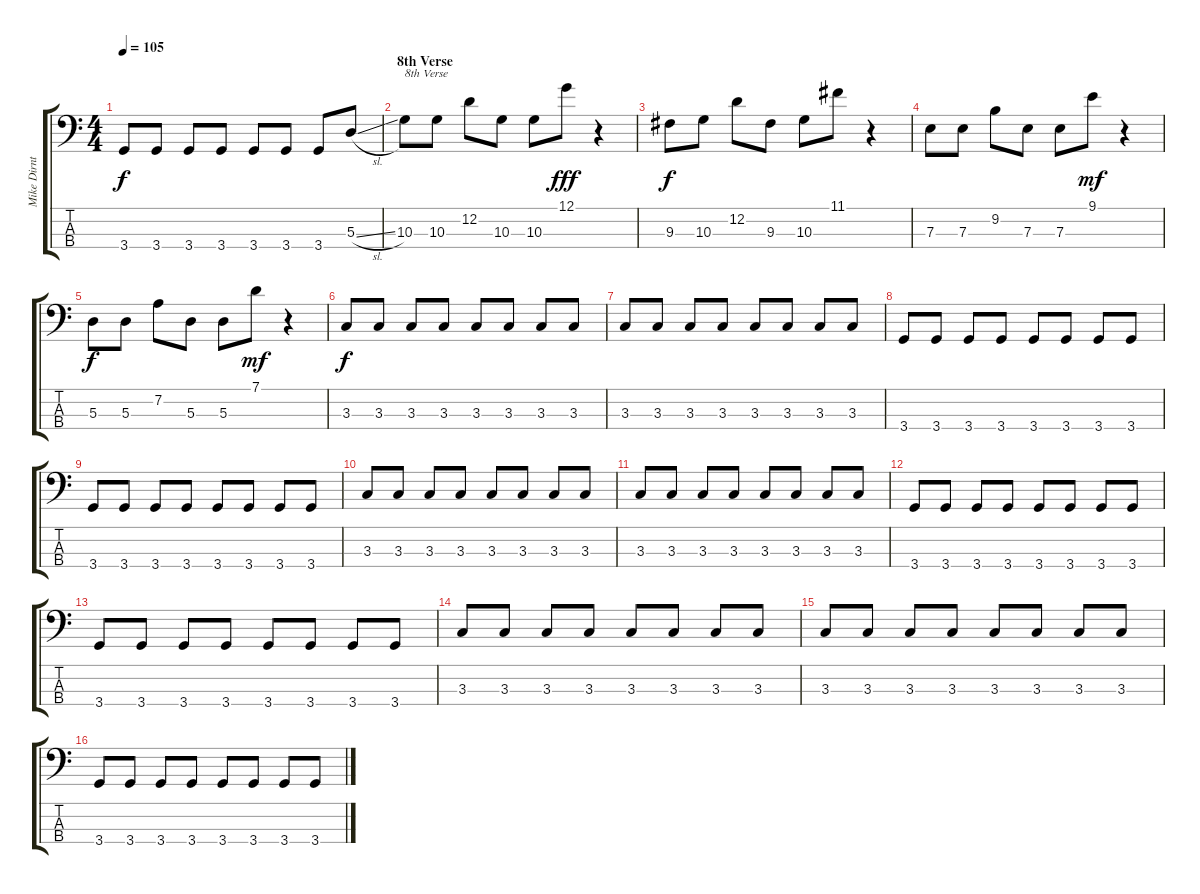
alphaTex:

\track ("Mike Dirnt" "Mike Dirnt") {instrument electricbasspick}
\staff {score tabs}
\tuning (G2 D2 A1 E1) {hide}
\ts (4 4)
\tempo 105
\clef f4
\ks c
3.4.8{dy f} 3.4.8 3.4.8 3.4.8 3.4.8 3.4.8 3.4.8 5.3{sl}.8 |
\section ("" "8th Verse")
10.3.8{txt "8th Verse"} 10.3.8 12.2.8 10.3.8 10.3.8 12.1.8{dy fff} r.4 |
9.3.8{dy f} 10.3.8 12.2.8 9.3.8 10.3.8 11.1.8 r.4 |
7.3.8 7.3.8 9.2.8 7.3.8 7.3.8 9.1.8{dy mf} r.4 |
5.3.8{dy f} 5.3.8 7.2.8 5.3.8 5.3.8 7.1.8{dy mf} r.4 |
3.3.8{dy f} 3.3.8 3.3.8 3.3.8 3.3.8 3.3.8 3.3.8 3.3.8 |
3.3.8 3.3.8 3.3.8 3.3.8 3.3.8 3.3.8 3.3.8 3.3.8 |
3.4.8 3.4.8 3.4.8 3.4.8 3.4.8 3.4.8 3.4.8 3.4.8 |
3.4.8 3.4.8 3.4.8 3.4.8 3.4.8 3.4.8 3.4.8 3.4.8 |
3.3.8 3.3.8 3.3.8 3.3.8 3.3.8 3.3.8 3.3.8 3.3.8 |
3.3.8 3.3.8 3.3.8 3.3.8 3.3.8 3.3.8 3.3.8 3.3.8 |
3.4.8 3.4.8 3.4.8 3.4.8 3.4.8 3.4.8 3.4.8 3.4.8 |
3.4.8 3.4.8 3.4.8 3.4.8 3.4.8 3.4.8 3.4.8 3.4.8 |
3.3.8 3.3.8 3.3.8 3.3.8 3.3.8 3.3.8 3.3.8 3.3.8 |
3.3.8 3.3.8 3.3.8 3.3.8 3.3.8 3.3.8 3.3.8 3.3.8 |
3.4.8 3.4.8 3.4.8 3.4.8 3.4.8 3.4.8 3.4.8 3.4.8
